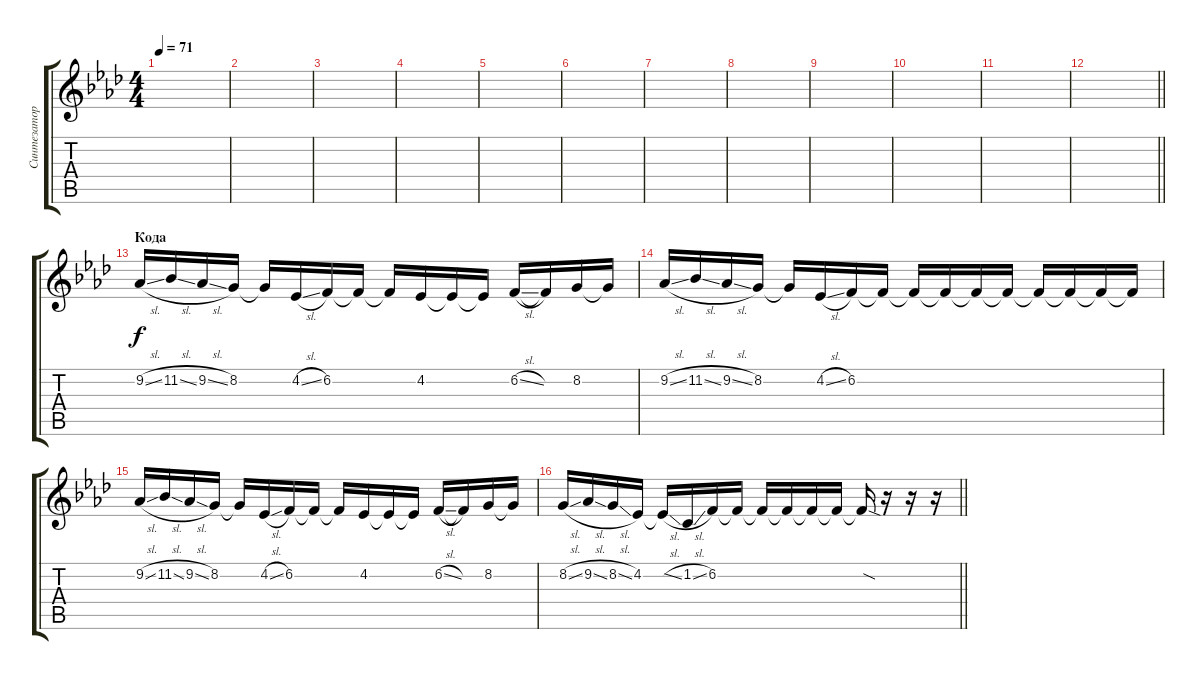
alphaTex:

\track ("Синтезатор" "Синтезатор") {instrument lead2sawtooth}
\staff {score tabs}
\tuning (E4 B3 G3 D3 A2 E2) {hide}
\ts (4 4)
\tempo 71
\clef g2
\ks fminor
|
|
|
|
|
|
|
|
|
|
|
\barLineRight lightlight
|
\section ("" "Кода")
9.2{sl}.16 11.2{sl}.16 9.2{sl}.16 8.2.16 8.2{t}.16 4.2{sl}.16 6.2.16 6.2{t}.16 6.2{t}.16 4.2.16 4.2{t}.16 4.2{t}.16 6.2{sl}.16 6.2{t}.16 8.2.16 8.2{t}.16 |
9.2{sl}.16 11.2{sl}.16 9.2{sl}.16 8.2.16 8.2{t}.16 4.2{sl}.16 6.2.16 6.2{t}.16 6.2{t}.16 6.2{t}.16 6.2{t}.16 6.2{t}.16 6.2{t}.16 6.2{t}.16 6.2{t}.16 6.2{t}.16 |
9.2{sl}.16 11.2{sl}.16 9.2{sl}.16 8.2.16 8.2{t}.16 4.2{sl}.16 6.2.16 6.2{t}.16 6.2{t}.16 4.2.16 4.2{t}.16 4.2{t}.16 6.2{sl}.16 6.2{t}.16 8.2.16 8.2{t}.16 |
\barLineRight lightlight
8.2{sl}.16 9.2{sl}.16 8.2{sl}.16 4.2.16 4.2{sl t}.16 1.2{sl}.16 6.2.16 6.2{t}.16 6.2{t}.16 6.2{t}.16 6.2{t}.16 6.2{t}.16 6.2{sod t}.16 r.16 r.16 r.16
